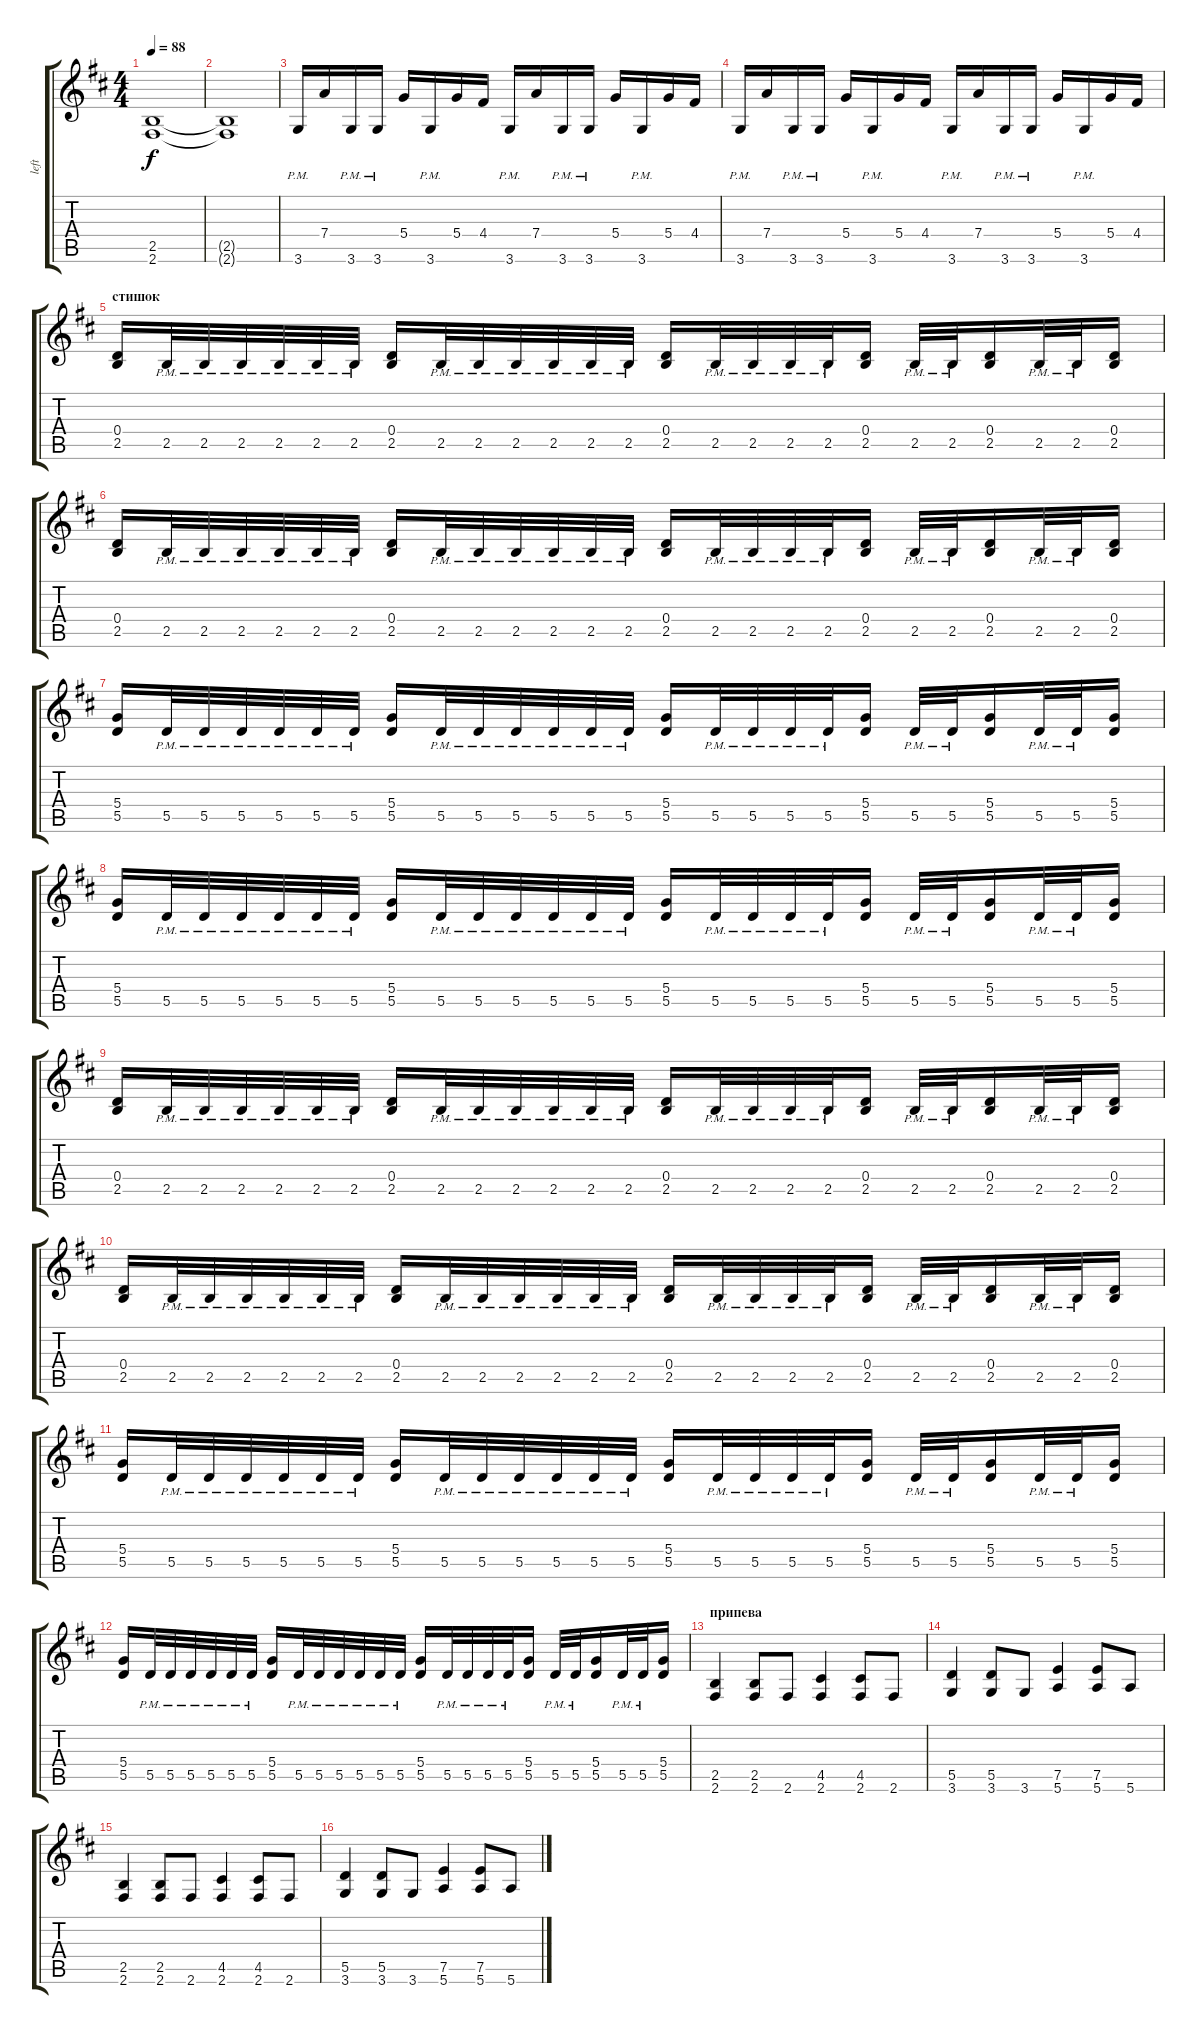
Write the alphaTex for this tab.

\track ("left" "left") {instrument distortionguitar}
\staff {score tabs}
\tuning (E4 B3 G3 D3 A2 E2) {hide}
\ts (4 4)
\tempo 88
\clef g2
\ks bminor
(2.5 2.6).1{dy f} |
(2.5{t} 2.6{t}).1 |
3.6{pm}.16 7.4.16 3.6{pm}.16 3.6{pm}.16 5.4.16 3.6{pm}.16 5.4.16 4.4.16 3.6{pm}.16 7.4.16 3.6{pm}.16 3.6{pm}.16 5.4.16 3.6{pm}.16 5.4.16 4.4.16 |
3.6{pm}.16 7.4.16 3.6{pm}.16 3.6{pm}.16 5.4.16 3.6{pm}.16 5.4.16 4.4.16 3.6{pm}.16 7.4.16 3.6{pm}.16 3.6{pm}.16 5.4.16 3.6{pm}.16 5.4.16 4.4.16 |
\section ("" "стишок")
(0.4 2.5).16 2.5{pm}.32 2.5{pm}.32 2.5{pm}.32 2.5{pm}.32 2.5{pm}.32 2.5{pm}.32 (0.4 2.5).16 2.5{pm}.32 2.5{pm}.32 2.5{pm}.32 2.5{pm}.32 2.5{pm}.32 2.5{pm}.32 (0.4 2.5).16 2.5{pm}.32 2.5{pm}.32 2.5{pm}.32 2.5{pm}.32 (0.4 2.5).16 2.5{pm}.32 2.5{pm}.32 (0.4 2.5).16 2.5{pm}.32 2.5{pm}.32 (0.4 2.5).16 |
(0.4 2.5).16 2.5{pm}.32 2.5{pm}.32 2.5{pm}.32 2.5{pm}.32 2.5{pm}.32 2.5{pm}.32 (0.4 2.5).16 2.5{pm}.32 2.5{pm}.32 2.5{pm}.32 2.5{pm}.32 2.5{pm}.32 2.5{pm}.32 (0.4 2.5).16 2.5{pm}.32 2.5{pm}.32 2.5{pm}.32 2.5{pm}.32 (0.4 2.5).16 2.5{pm}.32 2.5{pm}.32 (0.4 2.5).16 2.5{pm}.32 2.5{pm}.32 (0.4 2.5).16 |
(5.4 5.5).16 5.5{pm}.32 5.5{pm}.32 5.5{pm}.32 5.5{pm}.32 5.5{pm}.32 5.5{pm}.32 (5.4 5.5).16 5.5{pm}.32 5.5{pm}.32 5.5{pm}.32 5.5{pm}.32 5.5{pm}.32 5.5{pm}.32 (5.4 5.5).16 5.5{pm}.32 5.5{pm}.32 5.5{pm}.32 5.5{pm}.32 (5.4 5.5).16 5.5{pm}.32 5.5{pm}.32 (5.4 5.5).16 5.5{pm}.32 5.5{pm}.32 (5.4 5.5).16 |
(5.4 5.5).16 5.5{pm}.32 5.5{pm}.32 5.5{pm}.32 5.5{pm}.32 5.5{pm}.32 5.5{pm}.32 (5.4 5.5).16 5.5{pm}.32 5.5{pm}.32 5.5{pm}.32 5.5{pm}.32 5.5{pm}.32 5.5{pm}.32 (5.4 5.5).16 5.5{pm}.32 5.5{pm}.32 5.5{pm}.32 5.5{pm}.32 (5.4 5.5).16 5.5{pm}.32 5.5{pm}.32 (5.4 5.5).16 5.5{pm}.32 5.5{pm}.32 (5.4 5.5).16 |
(0.4 2.5).16 2.5{pm}.32 2.5{pm}.32 2.5{pm}.32 2.5{pm}.32 2.5{pm}.32 2.5{pm}.32 (0.4 2.5).16 2.5{pm}.32 2.5{pm}.32 2.5{pm}.32 2.5{pm}.32 2.5{pm}.32 2.5{pm}.32 (0.4 2.5).16 2.5{pm}.32 2.5{pm}.32 2.5{pm}.32 2.5{pm}.32 (0.4 2.5).16 2.5{pm}.32 2.5{pm}.32 (0.4 2.5).16 2.5{pm}.32 2.5{pm}.32 (0.4 2.5).16 |
(0.4 2.5).16 2.5{pm}.32 2.5{pm}.32 2.5{pm}.32 2.5{pm}.32 2.5{pm}.32 2.5{pm}.32 (0.4 2.5).16 2.5{pm}.32 2.5{pm}.32 2.5{pm}.32 2.5{pm}.32 2.5{pm}.32 2.5{pm}.32 (0.4 2.5).16 2.5{pm}.32 2.5{pm}.32 2.5{pm}.32 2.5{pm}.32 (0.4 2.5).16 2.5{pm}.32 2.5{pm}.32 (0.4 2.5).16 2.5{pm}.32 2.5{pm}.32 (0.4 2.5).16 |
(5.4 5.5).16 5.5{pm}.32 5.5{pm}.32 5.5{pm}.32 5.5{pm}.32 5.5{pm}.32 5.5{pm}.32 (5.4 5.5).16 5.5{pm}.32 5.5{pm}.32 5.5{pm}.32 5.5{pm}.32 5.5{pm}.32 5.5{pm}.32 (5.4 5.5).16 5.5{pm}.32 5.5{pm}.32 5.5{pm}.32 5.5{pm}.32 (5.4 5.5).16 5.5{pm}.32 5.5{pm}.32 (5.4 5.5).16 5.5{pm}.32 5.5{pm}.32 (5.4 5.5).16 |
(5.4 5.5).16 5.5{pm}.32 5.5{pm}.32 5.5{pm}.32 5.5{pm}.32 5.5{pm}.32 5.5{pm}.32 (5.4 5.5).16 5.5{pm}.32 5.5{pm}.32 5.5{pm}.32 5.5{pm}.32 5.5{pm}.32 5.5{pm}.32 (5.4 5.5).16 5.5{pm}.32 5.5{pm}.32 5.5{pm}.32 5.5{pm}.32 (5.4 5.5).16 5.5{pm}.32 5.5{pm}.32 (5.4 5.5).16 5.5{pm}.32 5.5{pm}.32 (5.4 5.5).16 |
\section ("" "припева")
(2.5 2.6).4 (2.5 2.6).8 2.6.8 (4.5 2.6).4 (4.5 2.6).8 2.6.8 |
(5.5 3.6).4 (5.5 3.6).8 3.6.8 (7.5 5.6).4 (7.5 5.6).8 5.6.8 |
(2.5 2.6).4 (2.5 2.6).8 2.6.8 (4.5 2.6).4 (4.5 2.6).8 2.6.8 |
(5.5 3.6).4 (5.5 3.6).8 3.6.8 (7.5 5.6).4 (7.5 5.6).8 5.6.8
